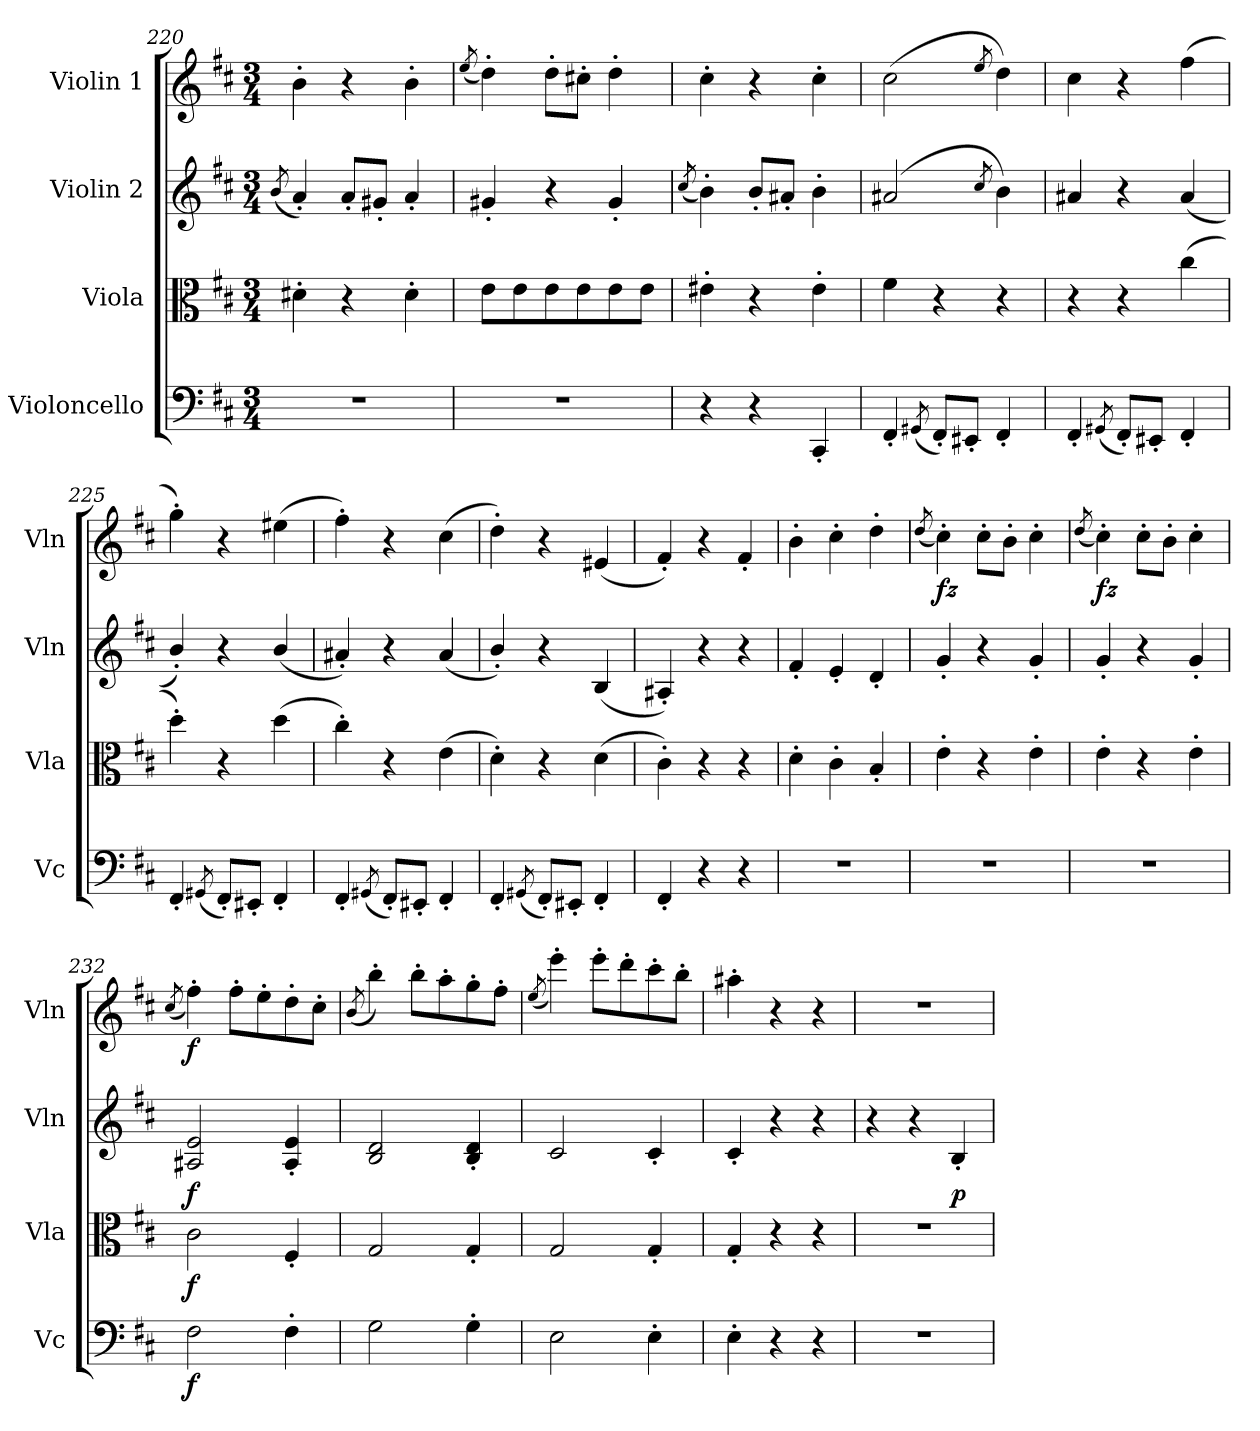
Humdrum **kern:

**kern	**dynam	**kern	**dynam	**kern	**dynam	**kern	**dynam
*part4	*part4	*part3	*part3	*part2	*part2	*part1	*part1
*staff4	*staff4	*staff3	*staff3	*staff2	*staff2	*staff1	*staff1
*I"Violoncello	*	*I"Viola	*	*I"Violin 2	*	*I"Violin 1	*
*I'Vc	*	*I'Vla	*	*I'Vln	*	*I'Vln	*
*clefF4	*	*clefC3	*	*clefG2	*	*clefG2	*
*k[f#c#]	*	*k[f#c#]	*	*k[f#c#]	*	*k[f#c#]	*
*M3/4	*	*M3/4	*	*M3/4	*	*M3/4	*
=220	=220	=220	=220	=220	=220	=220	=220
.	.	.	.	(<8qb/	.	.	.
2.r	.	4d#X'\	.	4a'/)	.	4b'\	.
.	.	4r	.	8a'/L	.	4r	.
.	.	.	.	8g#X'/J	.	.	.
.	.	4d#'\	.	4a'/	.	4b'\	.
=221	=221	=221	=221	=221	=221	=221	=221
.	.	.	.	.	.	(<8qee/	.
2.r	.	8e\L	.	4g#X'/	.	4dd'\)	.
.	.	8e\	.	.	.	.	.
.	.	8e\	.	4r	.	8dd'\L	.
.	.	8e\	.	.	.	8cc#X'\J	.
.	.	8e\	.	4g#'/	.	4dd'\	.
.	.	8e\J	.	.	.	.	.
=222	=222	=222	=222	=222	=222	=222	=222
.	.	.	.	(<8qcc#/	.	.	.
4r	.	4e#X'\	.	4b'\)	.	4cc#'\	.
4r	.	4r	.	8b'/L	.	4r	.
.	.	.	.	8a#X'/J	.	.	.
4CC#'/	.	4e#'\	.	4b'\	.	4cc#'\	.
!!LO:LB:g=z
=223	=223	=223	=223	=223	=223	=223	=223
4FF#'/	.	4f#\	.	(>2a#X/	.	(>2cc#\	.
(<8qGG#X/	.	.	.	.	.	.	.
8FF#'/L)	.	4r	.	.	.	.	.
8EE#X'/J	.	.	.	.	.	.	.
.	.	.	.	8qcc#/	.	8qee/	.
4FF#'/	.	4r	.	4b\)	.	4dd\)	.
=224	=224	=224	=224	=224	=224	=224	=224
4FF#'/	.	4r	.	4a#X/	.	4cc#\	.
(<8qGG#X/	.	.	.	.	.	.	.
8FF#'/L)	.	4r	.	4r	.	4r	.
8EE#X'/J	.	.	.	.	.	.	.
4FF#'/	.	(>4cc#\	.	(<4a#/	.	(>4ff#\	.
=225	=225	=225	=225	=225	=225	=225	=225
4FF#'/	.	4dd'\)	.	4b'/)	.	4gg'\)	.
(<8qGG#X/	.	.	.	.	.	.	.
8FF#'/L)	.	4r	.	4r	.	4r	.
8EE#X'/J	.	.	.	.	.	.	.
4FF#'/	.	(>4dd\	.	(<4b/	.	(>4ee#X\	.
=226	=226	=226	=226	=226	=226	=226	=226
4FF#'/	.	4cc#'\)	.	4a#X'/)	.	4ff#'\)	.
(<8qGG#X/	.	.	.	.	.	.	.
8FF#'/L)	.	4r	.	4r	.	4r	.
8EE#X'/J	.	.	.	.	.	.	.
4FF#'/	.	(>4e\	.	(<4a#/	.	(>4cc#\	.
=227	=227	=227	=227	=227	=227	=227	=227
4FF#'/	.	4d'\)	.	4b'/)	.	4dd'\)	.
(<8qGG#X/	.	.	.	.	.	.	.
8FF#'/L)	.	4r	.	4r	.	4r	.
8EE#X'/J	.	.	.	.	.	.	.
4FF#'/	.	(>4d\	.	(<4B/	.	(<4e#X/	.
=228	=228	=228	=228	=228	=228	=228	=228
4FF#'/	.	4c#'\)	.	4A#X'/)	.	4f#'/)	.
4r	.	4r	.	4r	.	4r	.
4r	.	4r	.	4r	.	4f#'/	.
=229	=229	=229	=229	=229	=229	=229	=229
2.r	.	4d'\	.	4f#'/	.	4b'\	.
.	.	4c#'\	.	4e'/	.	4cc#'\	.
.	.	4B'/	.	4d'/	.	4dd'\	.
!!LO:PB:g=z
=230	=230	=230	=230	=230	=230	=230	=230
.	.	.	.	.	.	(<8qdd/	.
!	!	!	!	!	!	!	!LO:DY:b
2.r	.	4e'\	.	4g'/	.	4cc#'\)	fz
.	.	4r	.	4r	.	8cc#'\L	.
.	.	.	.	.	.	8b'\J	.
.	.	4e'\	.	4g'/	.	4cc#'\	.
=231	=231	=231	=231	=231	=231	=231	=231
.	.	.	.	.	.	(<8qdd/	.
!	!	!	!	!	!	!	!LO:DY:b
2.r	.	4e'\	.	4g'/	.	4cc#'\)	fz
.	.	4r	.	4r	.	8cc#'\L	.
.	.	.	.	.	.	8b'\J	.
.	.	4e'\	.	4g'/	.	4cc#'\	.
=232	=232	=232	=232	=232	=232	=232	=232
.	.	.	.	.	.	(<8qcc#/	.
!	!LO:DY:b	!	!LO:DY:b	!	!LO:DY:b	!	!LO:DY:b
2F#\	f	2c#\	f	2A#X/ 2e/	f	4ff#'\)	f
.	.	.	.	.	.	8ff#'\L	.
.	.	.	.	.	.	8ee'\	.
4F#'\	.	4F#'/	.	4A#/' 4e/'	.	8dd'\	.
.	.	.	.	.	.	8cc#'\J	.
=233	=233	=233	=233	=233	=233	=233	=233
.	.	.	.	.	.	(>8qb/	.
2G\	.	2G/	.	2B/ 2d/	.	4bb'\)	.
.	.	.	.	.	.	8bb'\L	.
.	.	.	.	.	.	8aa'\	.
4G'\	.	4G'/	.	4B/' 4d/'	.	8gg'\	.
.	.	.	.	.	.	8ff#'\J	.
=234	=234	=234	=234	=234	=234	=234	=234
.	.	.	.	.	.	(>8qee/	.
2E\	.	2G/	.	2c#/	.	4eee'\)	.
.	.	.	.	.	.	8eee'\L	.
.	.	.	.	.	.	8ddd'\	.
4E'\	.	4G'/	.	4c#'/	.	8ccc#'\	.
.	.	.	.	.	.	8bb'\J	.
=235	=235	=235	=235	=235	=235	=235	=235
4E'\	.	4G'/	.	4c#'/	.	4aa#X'\	.
4r	.	4r	.	4r	.	4r	.
4r	.	4r	.	4r	.	4r	.
=236	=236	=236	=236	=236	=236	=236	=236
2.r	.	2.r	.	4r	.	2.r	.
.	.	.	.	4r	.	.	.
!	!	!	!	!	!LO:DY:b	!	!
.	.	.	.	4B'/	p	.	.
=	=	=	=	=	=	=	=
*-	*-	*-	*-	*-	*-	*-	*-
